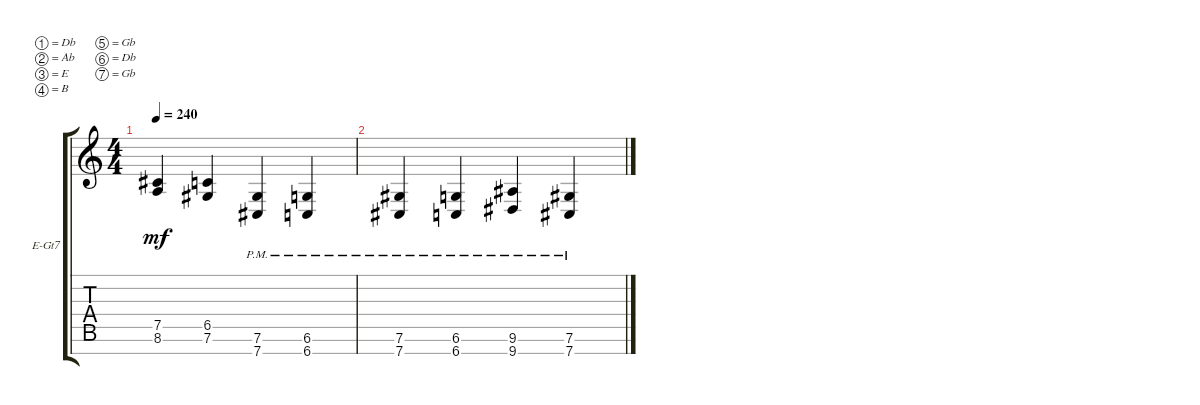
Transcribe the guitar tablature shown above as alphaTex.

\defaultSystemsLayout 4
\bracketExtendMode groupsimilarinstruments
\firstSystemTrackNameOrientation horizontal
\otherSystemsTrackNameOrientation horizontal
\track ("Electric Guitar" "E-Gt7") {instrument overdrivenguitar}
\staff {score tabs}
\tuning (Db4 Ab3 E3 B2 Gb2 Db2 Gb1)
\ts (4 4)
\tempo 240
\clef g2
\ks c
(7.5 8.6).4{dy mf} (6.5 7.6).4 (7.7{pm} 7.6{pm}).4 (6.7{pm} 6.6{pm}).4 |
(7.7{pm} 7.6{pm}).4 (6.7{pm} 6.6{pm}).4 (9.7{pm} 9.6{pm}).4 (7.7{pm} 7.6{pm}).4
